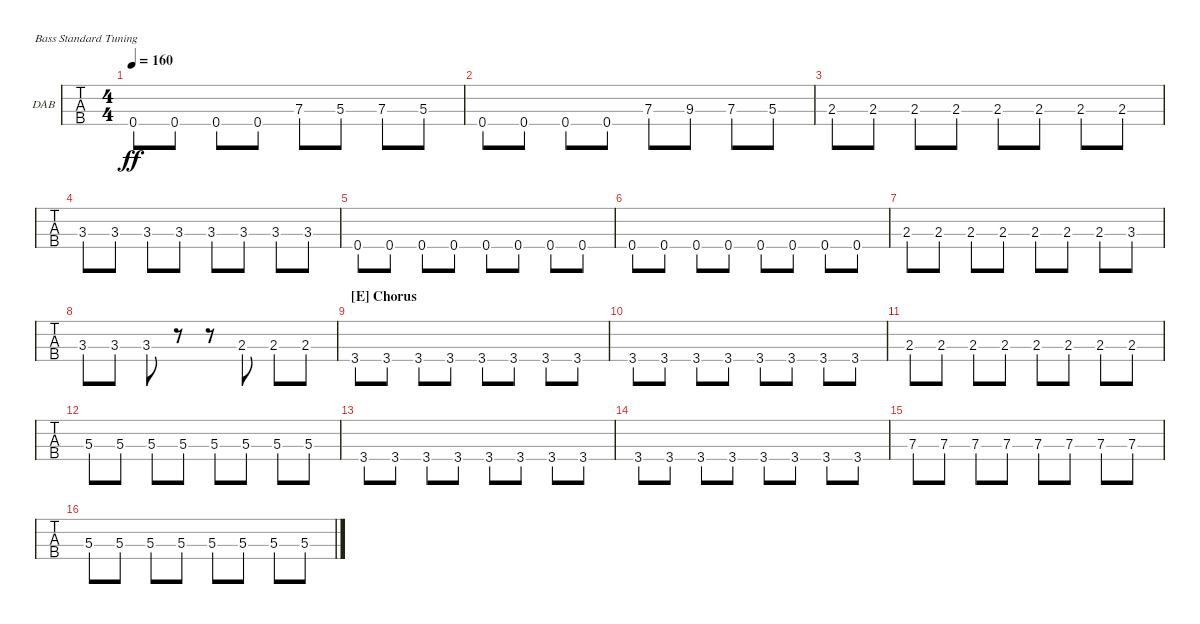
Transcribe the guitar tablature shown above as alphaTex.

\defaultSystemsLayout 4
\bracketExtendMode groupsimilarinstruments
\firstSystemTrackNameOrientation horizontal
\otherSystemsTrackNameOrientation horizontal
\track ("Dan Andriano - Bass" "DAB") {instrument electricbassfinger}
\staff {tabs}
\tuning (G2 D2 A1 E1)
\ts (4 4)
\tempo 160
\clef f4
\ks c
0.4.8{dy ff} 0.4.8 0.4.8 0.4.8 7.3.8 5.3.8 7.3.8 5.3.8 |
0.4.8 0.4.8 0.4.8 0.4.8 7.3.8 9.3.8 7.3.8 5.3.8 |
2.3.8 2.3.8 2.3.8 2.3.8 2.3.8 2.3.8 2.3.8 2.3.8 |
3.3.8 3.3.8 3.3.8 3.3.8 3.3.8 3.3.8 3.3.8 3.3.8 |
0.4.8 0.4.8 0.4.8 0.4.8 0.4.8 0.4.8 0.4.8 0.4.8 |
0.4.8 0.4.8 0.4.8 0.4.8 0.4.8 0.4.8 0.4.8 0.4.8 |
2.3.8 2.3.8 2.3.8 2.3.8 2.3.8 2.3.8 2.3.8 3.3.8 |
3.3.8 3.3.8 3.3.8 r.8 r.8 2.3.8 2.3.8 2.3.8 |
\section ("E" "Chorus")
3.4.8 3.4.8 3.4.8 3.4.8 3.4.8 3.4.8 3.4.8 3.4.8 |
3.4.8 3.4.8 3.4.8 3.4.8 3.4.8 3.4.8 3.4.8 3.4.8 |
2.3.8 2.3.8 2.3.8 2.3.8 2.3.8 2.3.8 2.3.8 2.3.8 |
5.3.8 5.3.8 5.3.8 5.3.8 5.3.8 5.3.8 5.3.8 5.3.8 |
3.4.8 3.4.8 3.4.8 3.4.8 3.4.8 3.4.8 3.4.8 3.4.8 |
3.4.8 3.4.8 3.4.8 3.4.8 3.4.8 3.4.8 3.4.8 3.4.8 |
7.3.8 7.3.8 7.3.8 7.3.8 7.3.8 7.3.8 7.3.8 7.3.8 |
5.3.8 5.3.8 5.3.8 5.3.8 5.3.8 5.3.8 5.3.8 5.3.8
